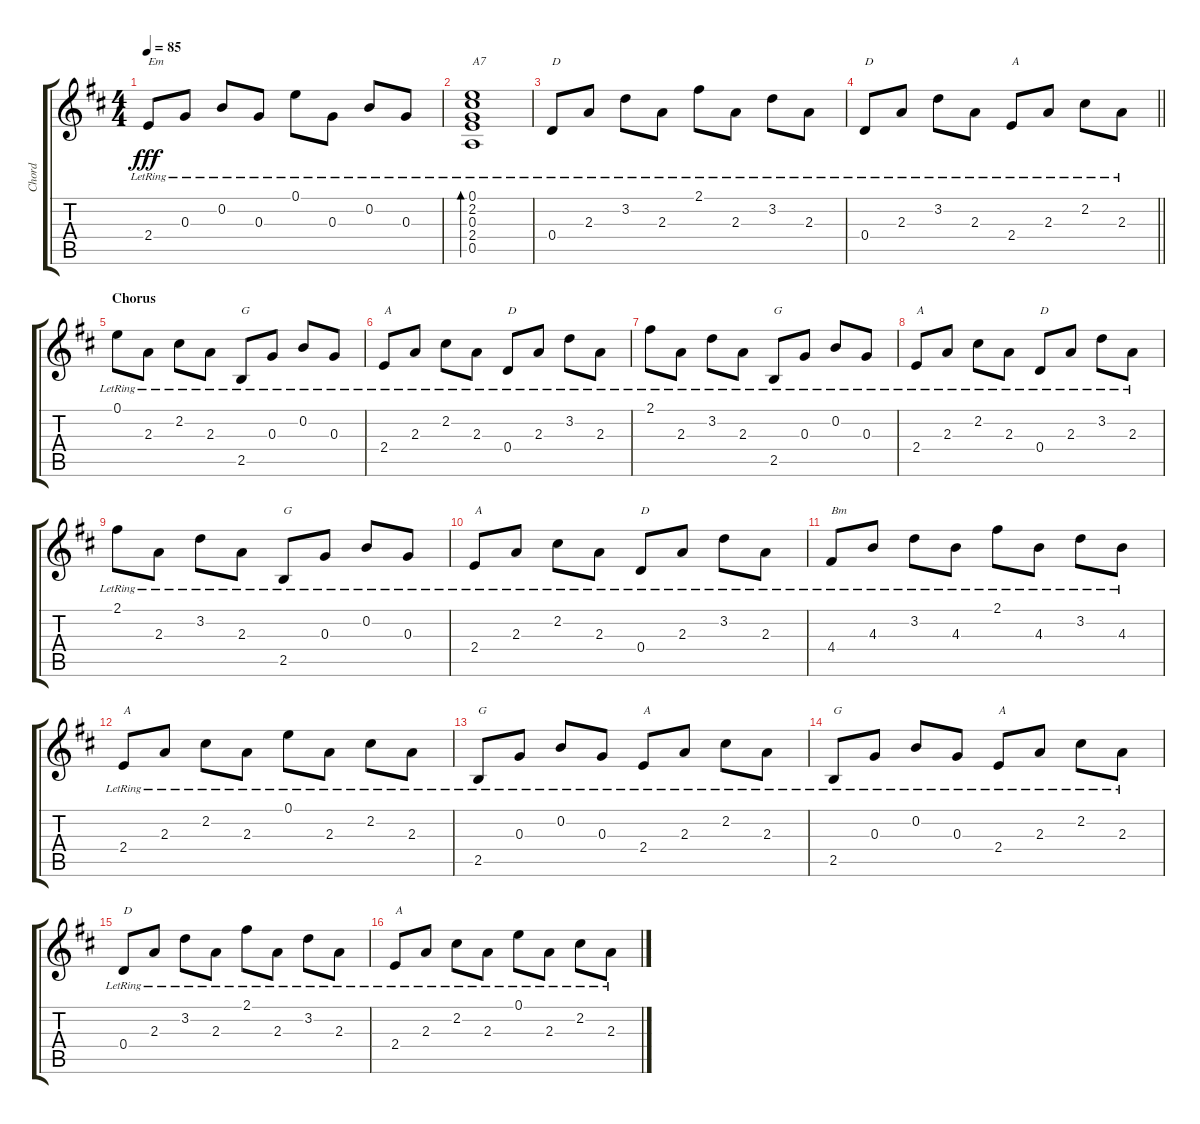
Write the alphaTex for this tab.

\track ("Chord " "Chord ") {instrument electricguitarmuted}
\staff {score tabs}
\tuning (E4 B3 G3 D3 A2 E2) {hide}
\ts (4 4)
\tempo 85
\clef g2
\ks d
2.4{lr}.8{txt "Em" dy fff} 0.3{lr}.8 0.2{lr}.8 0.3{lr}.8 0.1{lr}.8 0.3{lr}.8 0.2{lr}.8 0.3{lr}.8 |
(0.1{lr} 2.2{lr} 0.3{lr} 2.4{lr} 0.5{lr}).1{bd 240 txt "A7"} |
0.4{lr}.8{txt "D"} 2.3{lr}.8 3.2{lr}.8 2.3{lr}.8 2.1{lr}.8 2.3{lr}.8 3.2{lr}.8 2.3{lr}.8 |
\barLineRight lightlight
0.4{lr}.8{txt "D"} 2.3{lr}.8 3.2{lr}.8 2.3{lr}.8 2.4{lr}.8{txt "A"} 2.3{lr}.8 2.2{lr}.8 2.3{lr}.8 |
\section ("" "Chorus")
0.1{lr}.8 2.3{lr}.8 2.2{lr}.8 2.3{lr}.8 2.5{lr}.8{txt "G"} 0.3{lr}.8 0.2{lr}.8 0.3{lr}.8 |
2.4{lr}.8{txt "A"} 2.3{lr}.8 2.2{lr}.8 2.3{lr}.8 0.4{lr}.8{txt "D"} 2.3{lr}.8 3.2{lr}.8 2.3{lr}.8 |
2.1{lr}.8 2.3{lr}.8 3.2{lr}.8 2.3{lr}.8 2.5{lr}.8{txt "G"} 0.3{lr}.8 0.2{lr}.8 0.3{lr}.8 |
2.4{lr}.8{txt "A"} 2.3{lr}.8 2.2{lr}.8 2.3{lr}.8 0.4{lr}.8{txt "D"} 2.3{lr}.8 3.2{lr}.8 2.3{lr}.8 |
2.1{lr}.8 2.3{lr}.8 3.2{lr}.8 2.3{lr}.8 2.5{lr}.8{txt "G"} 0.3{lr}.8 0.2{lr}.8 0.3{lr}.8 |
2.4{lr}.8{txt "A"} 2.3{lr}.8 2.2{lr}.8 2.3{lr}.8 0.4{lr}.8{txt "D"} 2.3{lr}.8 3.2{lr}.8 2.3{lr}.8 |
4.4{lr}.8{txt "Bm"} 4.3{lr}.8 3.2{lr}.8 4.3{lr}.8 2.1{lr}.8 4.3{lr}.8 3.2{lr}.8 4.3{lr}.8 |
2.4{lr}.8{txt "A"} 2.3{lr}.8 2.2{lr}.8 2.3{lr}.8 0.1{lr}.8 2.3{lr}.8 2.2{lr}.8 2.3{lr}.8 |
2.5{lr}.8{txt "G"} 0.3{lr}.8 0.2{lr}.8 0.3{lr}.8 2.4{lr}.8{txt "A"} 2.3{lr}.8 2.2{lr}.8 2.3{lr}.8 |
2.5{lr}.8{txt "G"} 0.3{lr}.8 0.2{lr}.8 0.3{lr}.8 2.4{lr}.8{txt "A"} 2.3{lr}.8 2.2{lr}.8 2.3{lr}.8 |
0.4{lr}.8{txt "D"} 2.3{lr}.8 3.2{lr}.8 2.3{lr}.8 2.1{lr}.8 2.3{lr}.8 3.2{lr}.8 2.3{lr}.8 |
2.4{lr}.8{txt "A"} 2.3{lr}.8 2.2{lr}.8 2.3{lr}.8 0.1{lr}.8 2.3{lr}.8 2.2{lr}.8 2.3{lr}.8
